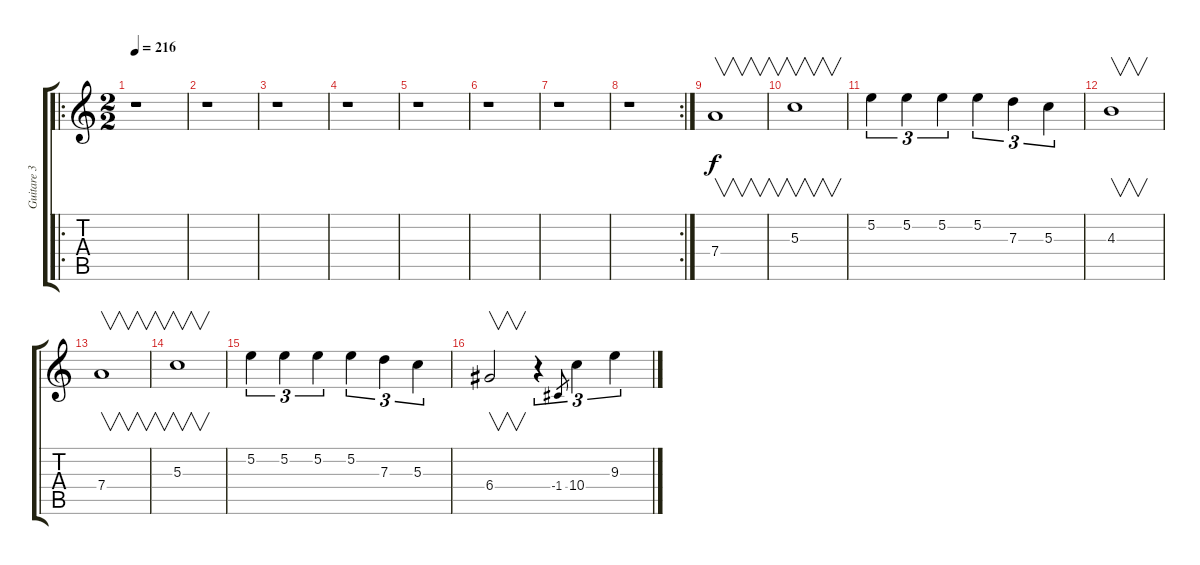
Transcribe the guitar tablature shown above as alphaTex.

\track ("Guitare 3" "Guitare 3") {instrument distortionguitar}
\staff {score tabs}
\tuning (E4 B3 G3 D3 A2 E2) {hide}
\ro
\ts (2 2)
\tempo 216
\clef g2
\ks c
r.1{dy f} |
r.1 |
r.1 |
r.1 |
r.1 |
r.1 |
r.1 |
\rc 2
r.1 |
7.4.1{v} |
5.3.1{v} |
5.2.4{tu (3 2)} 5.2.4{tu (3 2)} 5.2.4{tu (3 2)} 5.2.4{tu (3 2)} 7.3.4{tu (3 2)} 5.3.4{tu (3 2)} |
4.3.1{v} |
7.4.1{v} |
5.3.1{v} |
5.2.4{tu (3 2)} 5.2.4{tu (3 2)} 5.2.4{tu (3 2)} 5.2.4{tu (3 2)} 7.3.4{tu (3 2)} 5.3.4{tu (3 2)} |
6.4.2{v} r.4{tu (3 2)} -1.4.8{gr} 10.4.4{tu (3 2)} 9.3.4{tu (3 2)}
